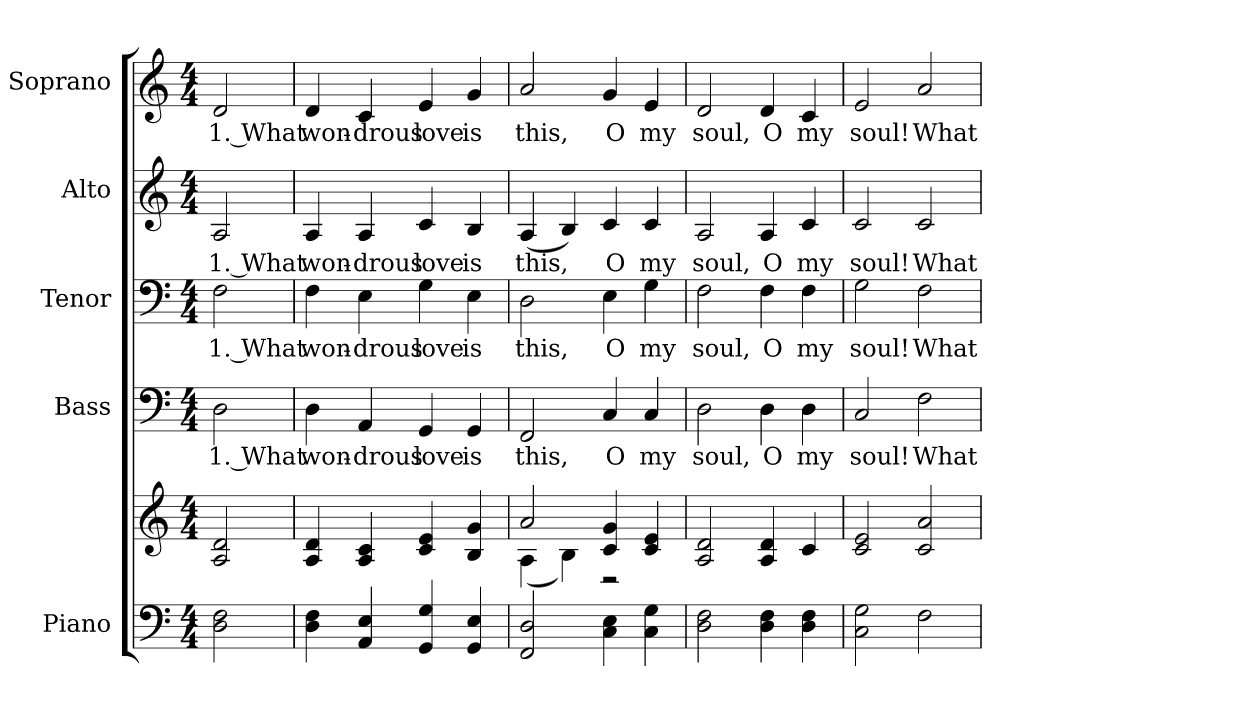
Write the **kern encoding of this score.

**kern	**kern	**kern	**text	**kern	**text	**kern	**text	**kern	**text
*part5	*part5	*part4	*part4	*part3	*part3	*part2	*part2	*part1	*part1
*staff6	*staff5	*staff4	*staff4	*staff3	*staff3	*staff2	*staff2	*staff1	*staff1
*I"Piano	*	*I"Bass	*	*I"Tenor	*	*I"Alto	*	*I"Soprano	*
*I'Pno.	*	*I'B.	*	*I'T.	*	*I'A.	*	*I'S.	*
!!LO:PB:g=z
*clefF4	*clefG2	*clefF4	*	*clefF4	*	*clefG2	*	*clefG2	*
*k[]	*k[]	*k[]	*	*k[]	*	*k[]	*	*k[]	*
*C:	*C:	*C:	*	*C:	*	*C:	*	*C:	*
*M4/4	*M4/4	*M4/4	*	*M4/4	*	*M4/4	*	*M4/4	*
*MM150	*MM150	*MM150	*	*MM150	*	*MM150	*	*MM150	*
=	=	=	=	=	=	=	=	=	=
!	!	!	!LO:LY:b:color=#000000	!	!	!	!	!	!
!	!	!	!	!	!LO:LY:b:color=#000000	!	!	!	!
!	!	!	!	!	!	!	!LO:LY:b:color=#000000	!	!
!	!	!	!	!	!	!	!	!	!LO:LY:b:color=#000000
2Di\ 2Fi	2Ai/ 2di	2Di\	1. What	2Fi\	1. What	2Ai/	1. What	2di/	1. What
=1	=1	=1	=1	=1	=1	=1	=1	=1	=1
!	!	!	!LO:LY:b:color=#000000	!	!	!	!	!	!
!	!	!	!	!	!LO:LY:b:color=#000000	!	!	!	!
!	!	!	!	!	!	!	!LO:LY:b:color=#000000	!	!
!	!	!	!	!	!	!	!	!	!LO:LY:b:color=#000000
4Di\ 4Fi	4Ai/ 4di	4Di\	won-	4Fi\	won-	4Ai/	won-	4di/	won-
!	!	!	!LO:LY:b:color=#000000	!	!	!	!	!	!
!	!	!	!	!	!LO:LY:b:color=#000000	!	!	!	!
!	!	!	!	!	!	!	!LO:LY:b:color=#000000	!	!
!	!	!	!	!	!	!	!	!	!LO:LY:b:color=#000000
4AAi/ 4Ei	4Ai/ 4ci	4AAi/	-drous	4Ei\	-drous	4Ai/	-drous	4ci/	-drous
!	!	!	!LO:LY:b:color=#000000	!	!	!	!	!	!
!	!	!	!	!	!LO:LY:b:color=#000000	!	!	!	!
!	!	!	!	!	!	!	!LO:LY:b:color=#000000	!	!
!	!	!	!	!	!	!	!	!	!LO:LY:b:color=#000000
4GGi/ 4Gi	4ci/ 4ei	4GGi/	love	4Gi\	love	4ci/	love	4ei/	love
!	!	!	!LO:LY:b:color=#000000	!	!	!	!	!	!
!	!	!	!	!	!LO:LY:b:color=#000000	!	!	!	!
!	!	!	!	!	!	!	!LO:LY:b:color=#000000	!	!
!	!	!	!	!	!	!	!	!	!LO:LY:b:color=#000000
4GGi/ 4Ei	4Bi/ 4gi	4GGi/	is	4Ei\	is	4Bi/	is	4gi/	is
=2	=2	=2	=2	=2	=2	=2	=2	=2	=2
*	*^	*	*	*	*	*	*	*	*
!	!	!	!	!LO:LY:b:color=#000000	!	!	!	!	!	!
!	!	!	!	!	!	!LO:LY:b:color=#000000	!	!	!	!
!	!	!	!	!	!	!	!	!LO:LY:b:color=#000000	!	!
!	!	!	!	!	!	!	!	!	!	!LO:LY:b:color=#000000
2FFi/ 2Di	2ai/	(4Ai\	2FFi/	this,	2Di\	this,	(4Ai/	this,	2ai/	this,
.	.	4Bi\)	.	.	.	.	4Bi/)	.	.	.
!	!	!	!	!LO:LY:b:color=#000000	!	!	!	!	!	!
!	!	!	!	!	!	!LO:LY:b:color=#000000	!	!	!	!
!	!	!	!	!	!	!	!	!LO:LY:b:color=#000000	!	!
!	!	!	!	!	!	!	!	!	!	!LO:LY:b:color=#000000
4Ci\ 4Ei	4ci/ 4gi	2r	4Ci/	O	4Ei\	O	4ci/	O	4gi/	O
!	!	!	!	!LO:LY:b:color=#000000	!	!	!	!	!	!
!	!	!	!	!	!	!LO:LY:b:color=#000000	!	!	!	!
!	!	!	!	!	!	!	!	!LO:LY:b:color=#000000	!	!
!	!	!	!	!	!	!	!	!	!	!LO:LY:b:color=#000000
4Ci\ 4Gi	4ci/ 4ei	.	4Ci/	my	4Gi\	my	4ci/	my	4ei/	my
*	*v	*v	*	*	*	*	*	*	*	*
=3	=3	=3	=3	=3	=3	=3	=3	=3	=3
!	!	!	!LO:LY:b:color=#000000	!	!	!	!	!	!
!	!	!	!	!	!LO:LY:b:color=#000000	!	!	!	!
!	!	!	!	!	!	!	!LO:LY:b:color=#000000	!	!
!	!	!	!	!	!	!	!	!	!LO:LY:b:color=#000000
2Di\ 2Fi	2Ai/ 2di	2Di\	soul,	2Fi\	soul,	2Ai/	soul,	2di/	soul,
!	!	!	!LO:LY:b:color=#000000	!	!	!	!	!	!
!	!	!	!	!	!LO:LY:b:color=#000000	!	!	!	!
!	!	!	!	!	!	!	!LO:LY:b:color=#000000	!	!
!	!	!	!	!	!	!	!	!	!LO:LY:b:color=#000000
4Di\ 4Fi	4Ai/ 4di	4Di\	O	4Fi\	O	4Ai/	O	4di/	O
!	!	!	!LO:LY:b:color=#000000	!	!	!	!	!	!
!	!	!	!	!	!LO:LY:b:color=#000000	!	!	!	!
!	!	!	!	!	!	!	!LO:LY:b:color=#000000	!	!
!	!	!	!	!	!	!	!	!	!LO:LY:b:color=#000000
4Di\ 4Fi	4ci/	4Di\	my	4Fi\	my	4ci/	my	4ci/	my
=4	=4	=4	=4	=4	=4	=4	=4	=4	=4
!	!	!	!LO:LY:b:color=#000000	!	!	!	!	!	!
!	!	!	!	!	!LO:LY:b:color=#000000	!	!	!	!
!	!	!	!	!	!	!	!LO:LY:b:color=#000000	!	!
!	!	!	!	!	!	!	!	!	!LO:LY:b:color=#000000
2Ci\ 2Gi	2ci/ 2ei	2Ci/	soul!	2Gi\	soul!	2ci/	soul!	2ei/	soul!
!	!	!	!LO:LY:b:color=#000000	!	!	!	!	!	!
!	!	!	!	!	!LO:LY:b:color=#000000	!	!	!	!
!	!	!	!	!	!	!	!LO:LY:b:color=#000000	!	!
!	!	!	!	!	!	!	!	!	!LO:LY:b:color=#000000
2Fi\	2ci/ 2ai	2Fi\	What	2Fi\	What	2ci/	What	2ai/	What
=	=	=	=	=	=	=	=	=	=
*-	*-	*-	*-	*-	*-	*-	*-	*-	*-
